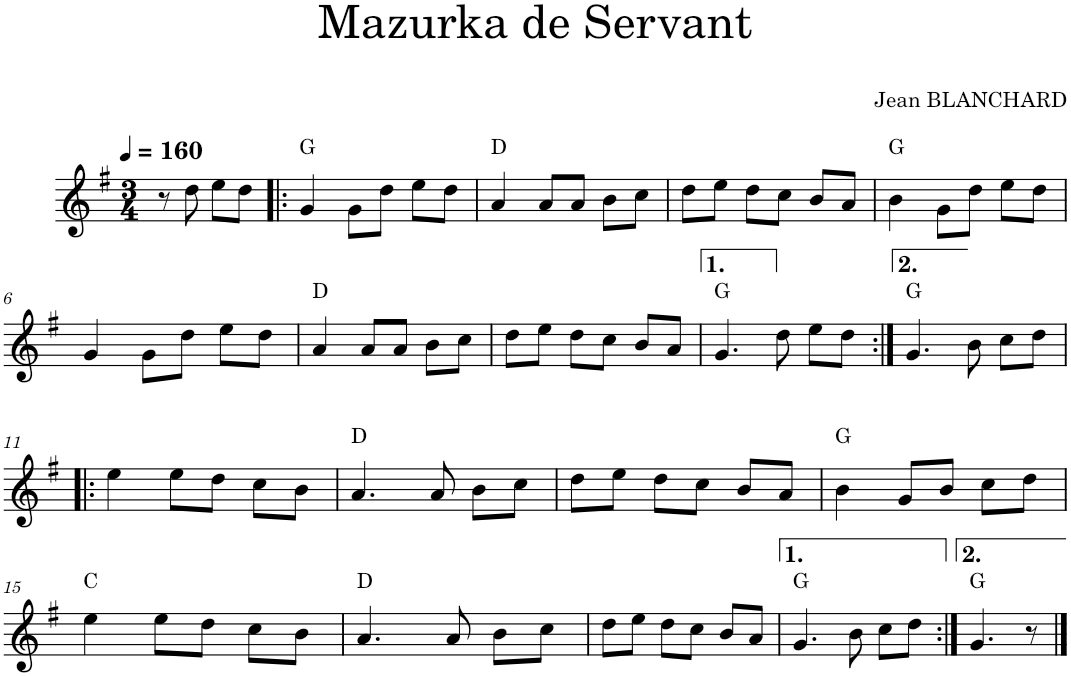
**kern	**harte
*part1	*part1
*staff1	*
*I"Violon	*
*I'Vln.	*
*clefG2	*
*k[f#]	*
*M3/4	*
*MM160	*
=1	=1
8r	.
8dd\	.
8ee\L	.
8dd\J	.
=2!|:	=2!|:
4g/	G:maj
8g\L	.
8dd\J	.
8ee\L	.
8dd\J	.
=3	=3
4a/	D:maj
8a/L	.
8a/J	.
8b\L	.
8cc\J	.
=4	=4
8dd\L	.
8ee\J	.
8dd\L	.
8cc\J	.
8b/L	.
8a/J	.
=5	=5
4b\	G:maj
8g\L	.
8dd\J	.
8ee\L	.
8dd\J	.
!!LO:LB:g=z
=6	=6
4g/	.
8g\L	.
8dd\J	.
8ee\L	.
8dd\J	.
=7	=7
4a/	D:maj
8a/L	.
8a/J	.
8b\L	.
8cc\J	.
=8	=8
8dd\L	.
8ee\J	.
8dd\L	.
8cc\J	.
8b/L	.
8a/J	.
=9	=9
4.g/	G:maj
8dd\	.
8ee\L	.
8dd\J	.
=10:|!	=10:|!
4.g/	G:maj
8b\	.
8cc\L	.
8dd\J	.
!!LO:LB:g=z
=11!|:	=11!|:
4ee\	.
8ee\L	.
8dd\J	.
8cc\L	.
8b\J	.
=12	=12
4.a/	D:maj
8a/	.
8b\L	.
8cc\J	.
=13	=13
8dd\L	.
8ee\J	.
8dd\L	.
8cc\J	.
8b/L	.
8a/J	.
=14	=14
4b\	G:maj
8g/L	.
8b/J	.
8cc\L	.
8dd\J	.
!!LO:LB:g=z
=15	=15
4ee\	C:maj
8ee\L	.
8dd\J	.
8cc\L	.
8b\J	.
=16	=16
4.a/	D:maj
8a/	.
8b\L	.
8cc\J	.
=17	=17
8dd\L	.
8ee\J	.
8dd\L	.
8cc\J	.
8b/L	.
8a/J	.
=18	=18
4.g/	G:maj
8b\	.
8cc\L	.
8dd\J	.
=19:|!	=19:|!
4.g/	G:maj
8r	.
==	==
*-	*-
